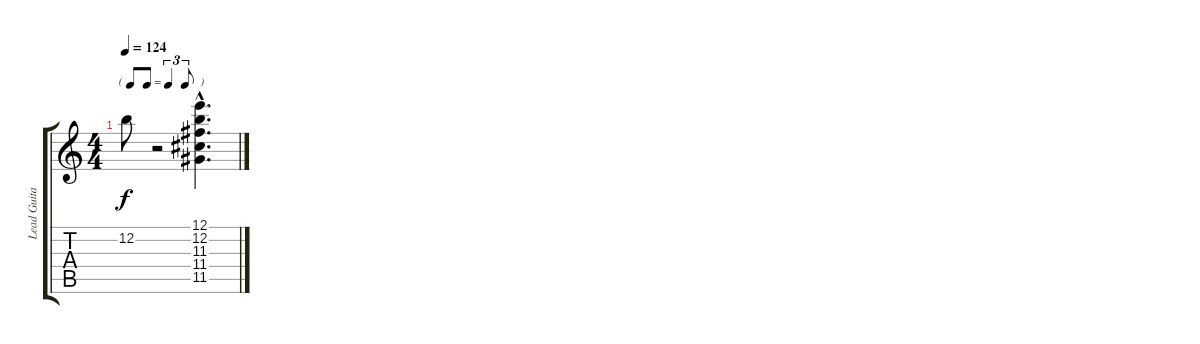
\track ("Lead Guitar" "Lead Guita") {instrument electricguitarjazz}
\staff {score tabs}
\tuning (E4 B3 G3 D3 A2 E2) {hide}
\ts (4 4)
\tf triplet8th
\tempo 124
\clef g2
\ks c
12.2.8{dy f} r.2 (12.1{hac} 12.2{hac} 11.3{hac} 11.4{hac} 11.5{hac}).4{d}
